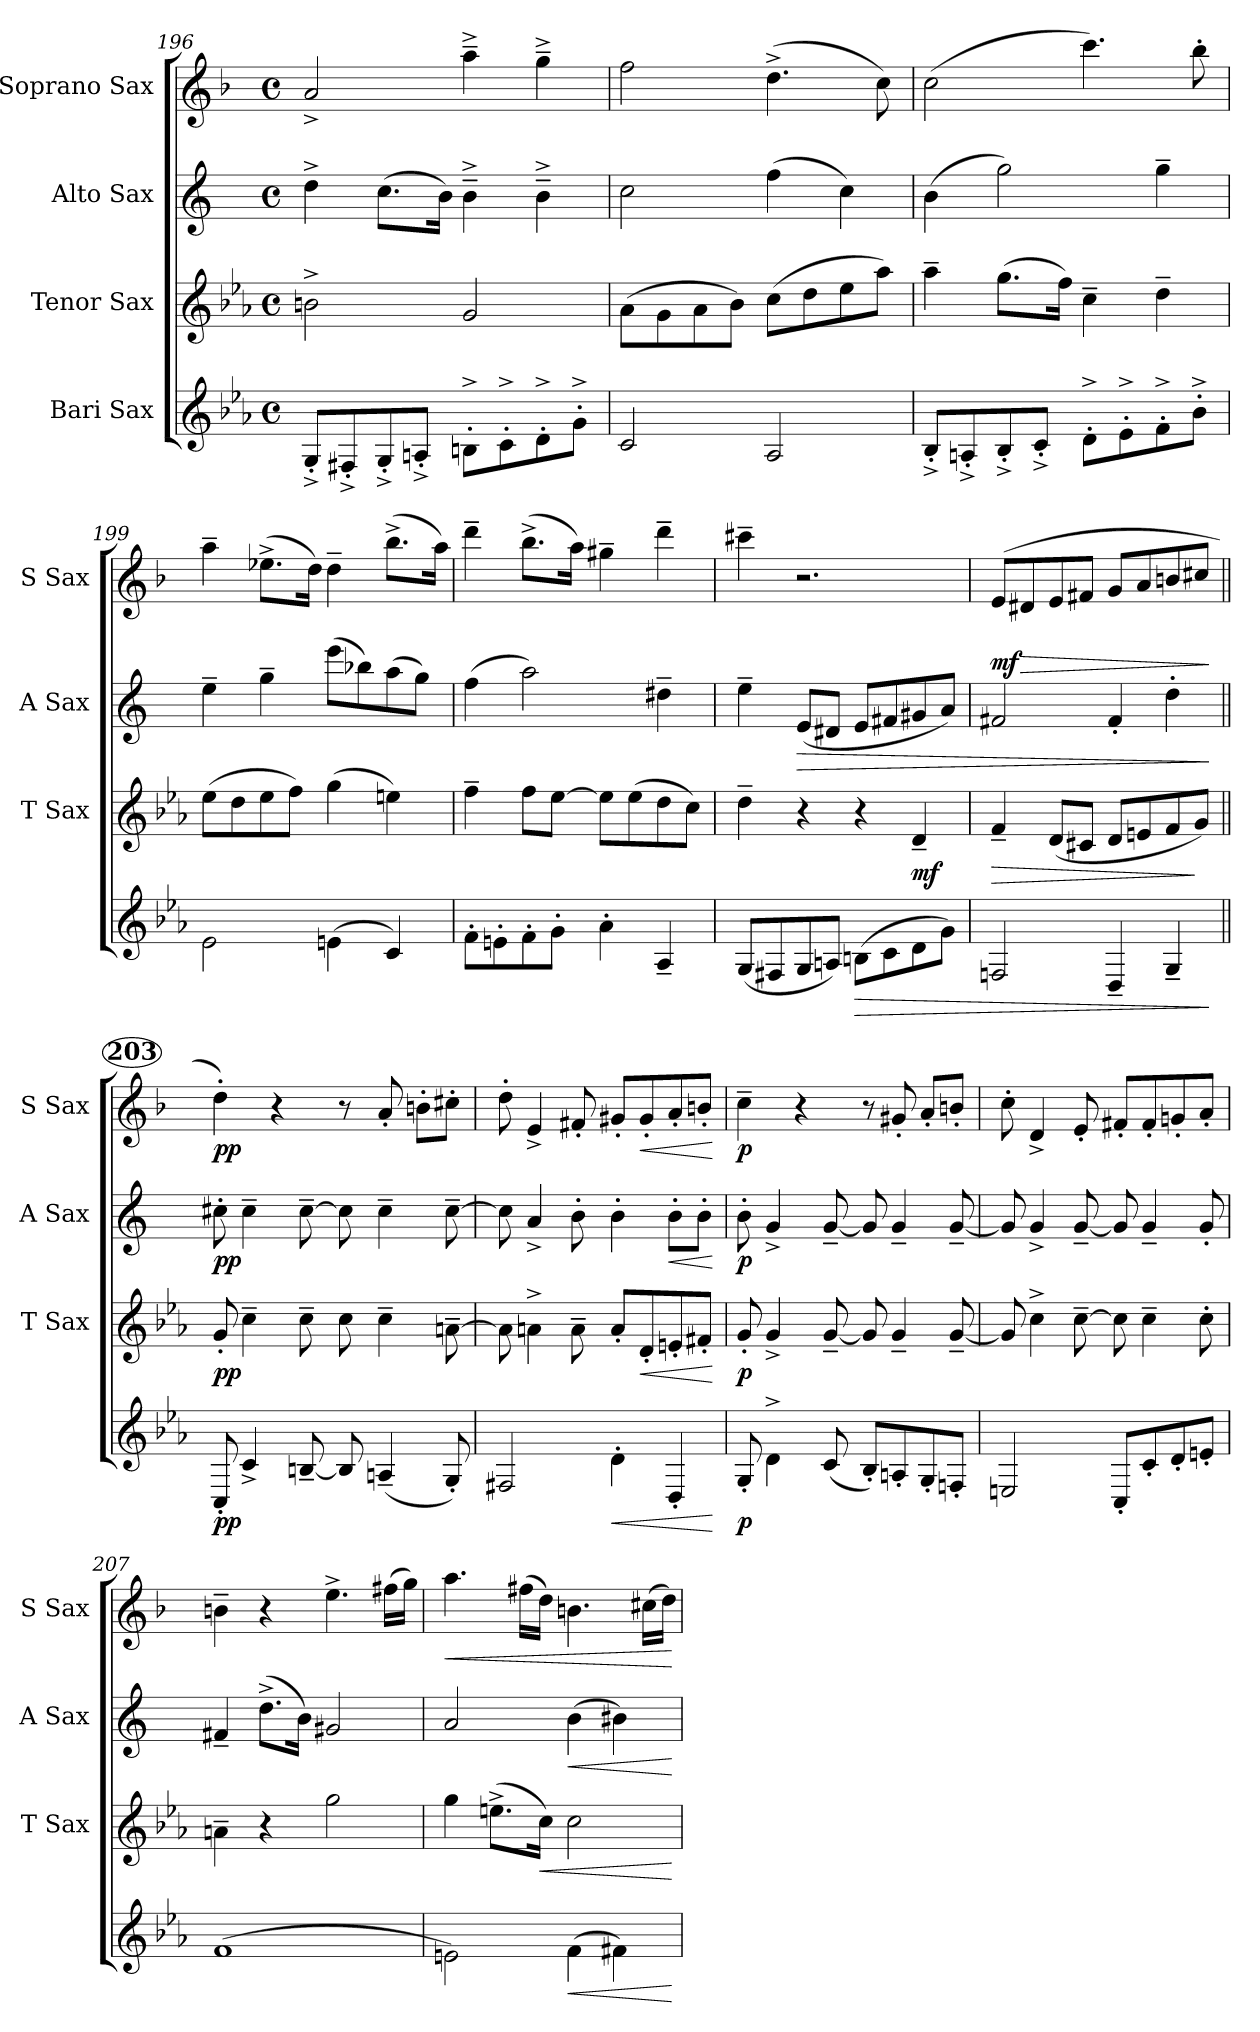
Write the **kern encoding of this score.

**kern	**dynam	**kern	**dynam	**kern	**dynam	**kern	**dynam
*part4	*part4	*part3	*part3	*part2	*part2	*part1	*part1
*staff4	*staff4	*staff3	*staff3	*staff2	*staff2	*staff1	*staff1
*I"Bari Sax	*	*I"Tenor Sax	*	*I"Alto Sax	*	*I"Soprano Sax	*
*	*	*I'T Sax	*	*I'A Sax	*	*I'S Sax	*
*clefG2	*	*clefG2	*	*clefG2	*	*clefG2	*
*ITrd12c21	*	*ITrd8c14	*	*ITrd5c9	*	*ITrd1c2	*
*k[b-e-a-]	*	*k[b-e-a-]	*	*k[b-e-a-]	*	*k[b-e-a-]	*
*E-:	*	*E-:	*	*E-:	*	*E-:	*
*M4/4	*	*M4/4	*	*M4/4	*	*M4/4	*
*met(c)	*	*met(c)	*	*met(c)	*	*met(c)	*
=196	=196	=196	=196	=196	=196	=196	=196
8GG^<'</L	.	2Bn^>\	.	4f^>\	.	2g^</	.
8FF#X^<'</	.	.	.	.	.	.	.
8GG^<'</	.	.	.	(>8.e-\L	.	.	.
8AAn^<'</J	.	.	.	.	.	.	.
.	.	.	.	16d\Jk)	.	.	.
8BBn^>'>\L	.	2G/	.	4d^>~>\	.	4gg^>~>\	.
8C^>'>\	.	.	.	.	.	.	.
8D^>'>\	.	.	.	4d^>~>\	.	4ff^>~>\	.
8G^>'>\J	.	.	.	.	.	.	.
=197	=197	=197	=197	=197	=197	=197	=197
2C/	.	(>8A-\L	.	2e-\	.	2ee-\	.
.	.	8G\	.	.	.	.	.
.	.	8A-\	.	.	.	.	.
.	.	8B-\J)	.	.	.	.	.
2AA-i/	.	(>8c\L	.	(>4a-\	.	(>4.cc^>\	.
.	.	8d\	.	.	.	.	.
.	.	8e-\	.	4e-\)	.	.	.
.	.	8a-\J)	.	.	.	8b-\)	.
=198	=198	=198	=198	=198	=198	=198	=198
8BB-^<'</L	.	4a-~>\	.	(>4d\	.	(>2b-\	.
8AAn^<'</	.	.	.	.	.	.	.
8BB-^<'</	.	(>8.g\L	.	2b-\)	.	.	.
8C^<'</J	.	.	.	.	.	.	.
.	.	16f\Jk)	.	.	.	.	.
8D^>'>\L	.	4c~>\	.	.	.	4.bb-\)	.
8E-^>'>\	.	.	.	.	.	.	.
8F^>'>\	.	4d~>\	.	4b-~>\	.	.	.
8B-^>'>\J	.	.	.	.	.	8aa-'>\	.
=199	=199	=199	=199	=199	=199	=199	=199
2E-\	.	(>8e-\L	.	4g~>\	.	4gg~>\	.
.	.	8d\	.	.	.	.	.
.	.	8e-\	.	4b-~>\	.	(>8.dd-X^>\L	.
.	.	8f\J)	.	.	.	.	.
.	.	.	.	.	.	16cc\Jk)	.
(>4En\	.	(>4g\	.	(>8gg\L	.	4cc~>\	.
.	.	.	.	8dd-X\)	.	.	.
4C/)	.	4en\)	.	(>8cc\	.	(>8.aa-^>\L	.
.	.	.	.	8b-\J)	.	.	.
.	.	.	.	.	.	16gg\Jk)	.
=200	=200	=200	=200	=200	=200	=200	=200
8F'>\L	.	4f~>\	.	(>4a-\	.	4ccc~>\	.
8En'>\	.	.	.	.	.	.	.
8F'>\	.	8f\L	.	2cc\)	.	(>8.aa-^>\L	.
8G'>\J	.	[8e-i\J	.	.	.	.	.
.	.	.	.	.	.	16gg\Jk)	.
4A-'>\	.	8e-\L]	.	.	.	4ff#X~>\	.
.	.	(>8e-\	.	.	.	.	.
4AA-~</	.	8d\	.	4f#X~>\	.	4ccc~>\	.
.	.	8c\J)	.	.	.	.	.
=201	=201	=201	=201	=201	=201	=201	=201
(<8GG/L	.	4d~>\	.	4g~>\	.	4bbn~>\	.
8FF#X/	.	.	.	.	.	.	.
!	!	!	!	!	!LO:HP:b	!	!
8GG/	.	4r	.	(<8G/L	>	2.r	.
8AAn/J)	.	.	.	8F#X/J	.	.	.
!	!LO:HP:b	!	!	!	!	!	!
(>8BBn\L	>	4r	.	8G/L	.	.	.
8C\	.	.	.	8An/	.	.	.
!	!	!	!LO:DY:b	!	!	!	!
8D\	.	4D~</	mf	8Bn/	.	.	.
8G\J)	.	.	.	8c/J)	.	.	.
=202	=202	=202	=202	=202	=202	=202	=202
!	!	!	!LO:HP:b	!	!	!	!LO:DY:b
2FFn/	.	4F~</	>	2An/	.	(>8d/L	mf
!	!	!	!	!	!	!	!LO:HP:b
.	.	.	.	.	.	8c#X/	>
.	.	(<8D/L	.	.	.	8d/	.
.	.	8C#X/J	.	.	.	8en/J	.
4DD~</	.	8D/L	.	4A'</	.	8f/L	.
.	.	8En/	.	.	.	8g/	.
4GG~</	.	8F/	.	4f'>\	.	8an/	.
.	.	8G/J)	]	.	.	8bn/J	.
.	]	.	.	.	]	.	]
!!LO:PB:g=z
!!LO:REH:place=s1:a:B:enc=circle:fs=10:t=203
=203||	=203||	=203||	=203||	=203||	=203||	=203||	=203||
!	!LO:DY:b	!	!LO:DY:b	!	!LO:DY:b	!	!LO:DY:b
8CC'</	pp	8G'</	pp	8en'>\	pp	4cc'>\)	pp
4C^</	.	4c~>\	.	4e~>\	.	.	.
.	.	.	.	.	.	4r	.
[8BBn~</	.	8c~>\	.	[8e~>\	.	.	.
8BB/]	.	8c\	.	8e\]	.	8r	.
(<4AAn~</	.	4c~>\	.	4e~>\	.	8g'</	.
.	.	.	.	.	.	8an'>\L	.
8GG'</)	.	[8An~>\	.	[8e~>\	.	8bn'>\J	.
=204	=204	=204	=204	=204	=204	=204	=204
2FF#X/	.	8A\]	.	8e\]	.	8cc'>\	.
.	.	4An^>\	.	4c^</	.	4d^</	.
.	.	8A~>\	.	8d'>\	.	8en'</	.
!	!LO:HP:b	!	!	!	!	!	!
4D'>\	<	8A'</L	.	4d'>\	.	8f#X'</L	.
!	!	!	!LO:HP:b	!	!	!	!LO:HP:b
.	.	8D'</	<	.	.	8f#'</	<
!	!	!	!	!	!LO:HP:b	!	!
4DD'</	.	8En'</	.	8d'>\L	<	8g'</	.
.	.	8F#X'</J	.	8d'>\J	.	8an'</J	.
.	[	.	[	.	[	.	[
=205	=205	=205	=205	=205	=205	=205	=205
!	!LO:DY:b	!	!LO:DY:b	!	!LO:DY:b	!	!LO:DY:b
8GG'</	p	8G'</	p	8d'>\	p	4b-~>\	p
4D^>\	.	4G^</	.	4B-^</	.	.	.
.	.	.	.	.	.	4r	.
(<8C/	.	[8G~</	.	[8B-~</	.	.	.
8BB-'</L)	.	8G/]	.	8B-/]	.	8r	.
8AAn'</	.	4G~</	.	4B-~</	.	8f#X'</	.
8GG'</	.	.	.	.	.	8g'</L	.
8FFn'</J	.	[8G~</	.	[8B-~</	.	8an'</J	.
=206	=206	=206	=206	=206	=206	=206	=206
2EEn/	.	8G/]	.	8B-/]	.	8b-'>\	.
.	.	4c^>\	.	4B-^</	.	4c^</	.
.	.	[8c~>\	.	[8B-~</	.	8d'</	.
8CC'</L	.	8c\]	.	8B-/]	.	8en'</L	.
8C'</	.	4c~>\	.	4B-~</	.	8e'</	.
8D'</	.	.	.	.	.	8fn'</	.
8En'</J	.	8c'>\	.	8B-'</	.	8g'</J	.
=207	=207	=207	=207	=207	=207	=207	=207
(>1F	.	4An~>\	.	4An~</	.	4an~>\	.
.	.	4r	.	(>8.f^>\L	.	4r	.
.	.	.	.	16d\Jk)	.	.	.
.	.	2g\	.	2Bn/	.	4.dd^>\	.
.	.	.	.	.	.	(>16een\LL	.
.	.	.	.	.	.	16ff\JJ)	.
=208	=208	=208	=208	=208	=208	=208	=208
!	!	!	!	!	!	!	!LO:HP:b
2En\)	.	4g\	.	2c/	.	4.gg\	<
.	.	(>8.en^>\L	.	.	.	.	.
.	.	.	.	.	.	(>16een\LL	.
!	!	!	!LO:HP:b	!	!	!	!
.	.	16c\Jk)	<	.	.	16cc\JJ)	.
!	!LO:HP:b	!	!	!	!LO:HP:b	!	!
(>4F\	<	2c\	.	(>4d\	<	4.an\	.
4F#X\)	.	.	.	4d#X\)	.	.	.
.	.	.	.	.	.	(>16bn\LL	.
.	.	.	.	.	.	16cc\JJ)	.
.	[	.	[	.	[	.	[
=	=	=	=	=	=	=	=
*-	*-	*-	*-	*-	*-	*-	*-
